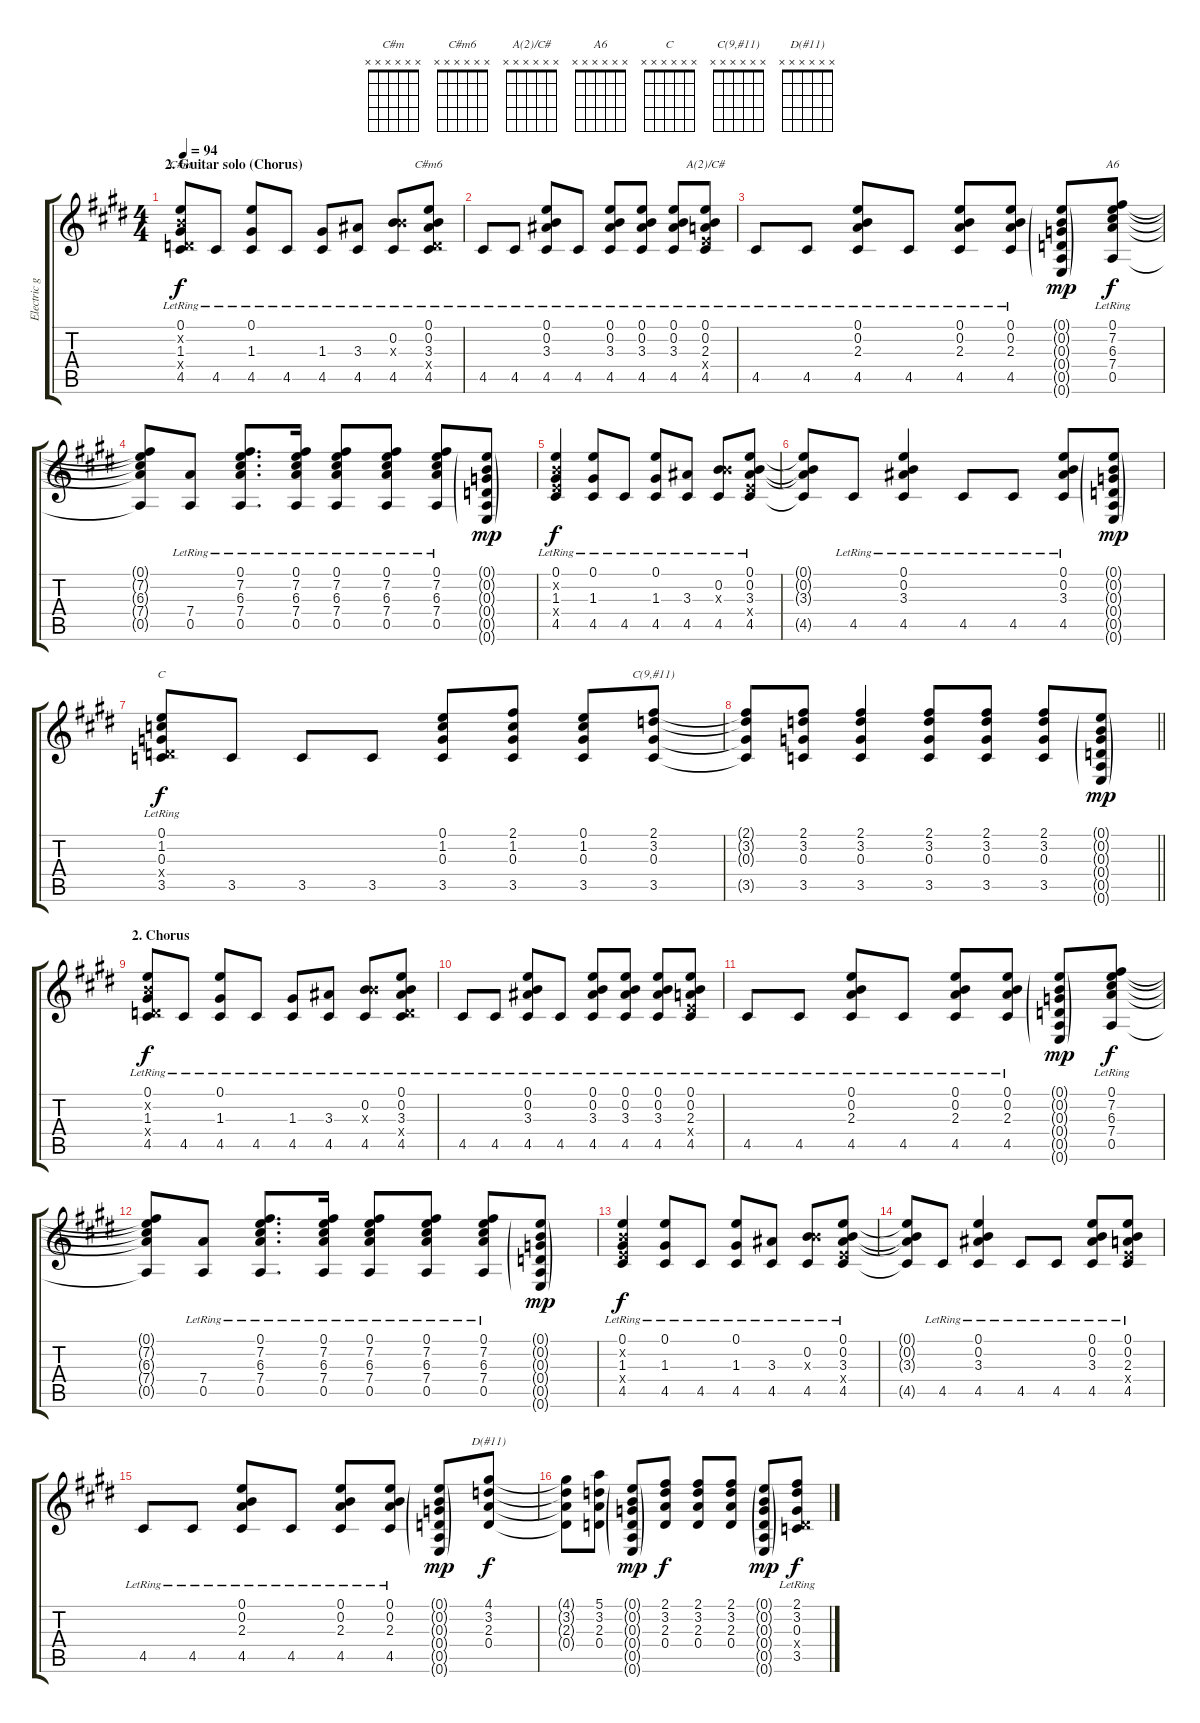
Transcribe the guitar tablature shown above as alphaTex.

\track ("Electric guitar: Main" "Electric g") {instrument electricguitarclean}
\staff {score tabs}
\tuning (E4 B3 G3 D3 A2 E2) {hide}
\chord ("C#m" x x x x x x)
\chord ("C#m6" x x x x x x)
\chord ("A(2)/C#" x x x x x x)
\chord ("A6" x x x x x x)
\chord ("C" x x x x x x)
\chord ("C(9,#11)" x x x x x x)
\chord ("D(#11)" x x x x x x)
\ts (4 4)
\section ("" "2. Guitar solo (Chorus)")
\tempo 94
\clef g2
\ks e
(0.1{lr} 0.2{x} 1.3{lr} 0.4{x} 4.5{lr}).8{ch "C#m" dy f instrument overdrivenguitar} 4.5{lr}.8 (0.1{lr} 1.3{lr} 4.5{lr}).8 4.5{lr}.8 (1.3{lr} 4.5{lr}).8 (3.3 4.5{lr}).8 (0.2 4.3{x} 4.5{lr}).8 (0.1{lr} 0.2{lr} 3.3{lr} 0.4{x} 4.5{lr}).8{ch "C#m6"} |
4.5{lr}.8 4.5{lr}.8 (0.1{lr} 0.2{lr} 3.3{lr} 4.5{lr}).8 4.5{lr}.8 (0.1{lr} 0.2{lr} 3.3{lr} 4.5{lr}).8 (0.1{lr} 0.2{lr} 3.3{lr} 4.5{lr}).8 (0.1{lr} 0.2{lr} 3.3{lr} 4.5{lr}).8 (0.1{lr} 0.2{lr} 2.3{lr} 2.4{x} 4.5{lr}).8{ch "A(2)/C#"} |
4.5{lr}.8 4.5{lr}.8 (0.1{lr} 0.2{lr} 2.3{lr} 4.5{lr}).8 4.5{lr}.8 (0.1{lr} 0.2{lr} 2.3{lr} 4.5{lr}).8 (0.1{lr} 0.2{lr} 2.3{lr} 4.5{lr}).8 (0.1{g} 0.2{g} 0.3{g} 0.4{g} 0.5{g} 0.6{g}).8{dy mp} (0.1{lr} 7.2{lr} 6.3{lr} 7.4{lr} 0.5{lr}).8{ch "A6" dy f} |
(0.1{t} 7.2{t} 6.3{t} 7.4{t} 0.5{t}).8 (7.4{lr} 0.5{lr}).8 (0.1{lr} 7.2{lr} 6.3{lr} 7.4{lr} 0.5{lr}).8{d} (0.1{lr} 7.2{lr} 6.3{lr} 7.4{lr} 0.5{lr}).16 (0.1{lr} 7.2{lr} 6.3{lr} 7.4{lr} 0.5{lr}).8 (0.1{lr} 7.2{lr} 6.3{lr} 7.4{lr} 0.5{lr}).8 (0.1{lr} 7.2{lr} 6.3{lr} 7.4{lr} 0.5{lr}).8 (0.1{g} 0.2{g} 0.3{g} 0.4{g} 0.5{g} 0.6{g}).8{dy mp} |
(0.1{lr} 0.2{x} 1.3{lr} 2.4{x} 4.5{lr}).4{dy f} (0.1{lr} 1.3{lr} 4.5{lr}).8 4.5{lr}.8 (0.1{lr} 1.3{lr} 4.5{lr}).8 (3.3{lr} 4.5{lr}).8 (0.2 4.3{x} 4.5{lr}).8 (0.1{lr} 0.2{lr} 3.3{lr} 2.4{x} 4.5{lr}).8 |
(0.1{t} 0.2{t} 3.3{t} 4.5{t}).8 4.5{lr}.8 (0.1{lr} 0.2{lr} 3.3{lr} 4.5{lr}).4 4.5{lr}.8 4.5{lr}.8 (0.1{lr} 0.2{lr} 3.3{lr} 4.5{lr}).8 (0.1{g} 0.2{g} 0.3{g} 0.4{g} 0.5{g} 0.6{g}).8{dy mp} |
(0.1{lr} 1.2{lr} 0.3{lr} 0.4{x} 3.5).8{ch "C" dy f} 3.5.8 3.5.8 3.5.8 (0.1 1.2 0.3 3.5).8 (2.1 1.2 0.3 3.5).8 (0.1 1.2 0.3 3.5).8 (2.1 3.2 0.3 3.5).8{ch "C(9,#11)"} |
\barLineRight lightlight
(2.1{t} 3.2{t} 0.3{t} 3.5{t}).8 (2.1 3.2 0.3 3.5).8 (2.1 3.2 0.3 3.5).4 (2.1 3.2 0.3 3.5).8 (2.1 3.2 0.3 3.5).8 (2.1 3.2 0.3 3.5).8 (0.1{g} 0.2{g} 0.3{g} 0.4{g} 0.5{g} 0.6{g}).8{dy mp} |
\section ("" "2. Chorus")
(0.1{lr} 0.2{x} 1.3{lr} 0.4{x} 4.5{lr}).8{dy f} 4.5{lr}.8 (0.1{lr} 1.3{lr} 4.5{lr}).8 4.5{lr}.8 (1.3{lr} 4.5{lr}).8 (3.3 4.5{lr}).8 (0.2 4.3{x} 4.5{lr}).8 (0.1{lr} 0.2{lr} 3.3{lr} 0.4{x} 4.5{lr}).8 |
4.5{lr}.8 4.5{lr}.8 (0.1{lr} 0.2{lr} 3.3{lr} 4.5{lr}).8 4.5{lr}.8 (0.1{lr} 0.2{lr} 3.3{lr} 4.5{lr}).8 (0.1{lr} 0.2{lr} 3.3{lr} 4.5{lr}).8 (0.1{lr} 0.2{lr} 3.3{lr} 4.5{lr}).8 (0.1{lr} 0.2{lr} 2.3{lr} 2.4{x} 4.5{lr}).8 |
4.5{lr}.8 4.5{lr}.8 (0.1{lr} 0.2{lr} 2.3{lr} 4.5{lr}).8 4.5{lr}.8 (0.1{lr} 0.2{lr} 2.3{lr} 4.5{lr}).8 (0.1{lr} 0.2{lr} 2.3{lr} 4.5{lr}).8 (0.1{g} 0.2{g} 0.3{g} 0.4{g} 0.5{g} 0.6{g}).8{dy mp} (0.1{lr} 7.2{lr} 6.3{lr} 7.4{lr} 0.5{lr}).8{dy f} |
(0.1{t} 7.2{t} 6.3{t} 7.4{t} 0.5{t}).8 (7.4{lr} 0.5{lr}).8 (0.1{lr} 7.2{lr} 6.3{lr} 7.4{lr} 0.5{lr}).8{d} (0.1{lr} 7.2{lr} 6.3{lr} 7.4{lr} 0.5{lr}).16 (0.1{lr} 7.2{lr} 6.3{lr} 7.4{lr} 0.5{lr}).8 (0.1{lr} 7.2{lr} 6.3{lr} 7.4{lr} 0.5{lr}).8 (0.1{lr} 7.2{lr} 6.3{lr} 7.4{lr} 0.5{lr}).8 (0.1{g} 0.2{g} 0.3{g} 0.4{g} 0.5{g} 0.6{g}).8{dy mp} |
(0.1{lr} 0.2{x} 1.3{lr} 2.4{x} 4.5{lr}).4{dy f} (0.1{lr} 1.3{lr} 4.5{lr}).8 4.5{lr}.8 (0.1{lr} 1.3{lr} 4.5{lr}).8 (3.3{lr} 4.5{lr}).8 (0.2 4.3{x} 4.5{lr}).8 (0.1{lr} 0.2{lr} 3.3{lr} 2.4{x} 4.5{lr}).8 |
(0.1{t} 0.2{t} 3.3{t} 4.5{t}).8 4.5{lr}.8 (0.1{lr} 0.2{lr} 3.3{lr} 4.5{lr}).4 4.5{lr}.8 4.5{lr}.8 (0.1{lr} 0.2{lr} 3.3{lr} 4.5{lr}).8 (0.1{lr} 0.2{lr} 2.3{lr} 2.4{x} 4.5{lr}).8 |
4.5{lr}.8 4.5{lr}.8 (0.1{lr} 0.2{lr} 2.3{lr} 4.5{lr}).8 4.5{lr}.8 (0.1{lr} 0.2{lr} 2.3{lr} 4.5{lr}).8 (0.1{lr} 0.2{lr} 2.3{lr} 4.5{lr}).8 (0.1{g} 0.2{g} 0.3{g} 0.4{g} 0.5{g} 0.6{g}).8{dy mp} (4.1 3.2 2.3 0.4).8{ch "D(#11)" dy f} |
(4.1{t} 3.2{t} 2.3{t} 0.4{t}).8 (5.1 3.2 2.3 0.4).8 (0.1{g} 0.2{g} 0.3{g} 0.4{g} 0.5{g} 0.6{g}).8{dy mp} (2.1 3.2 2.3 0.4).8{dy f} (2.1 3.2 2.3 0.4).8 (2.1 3.2 2.3 0.4).8 (0.1{g} 0.2{g} 0.3{g} 0.4{g} 0.5{g} 0.6{g}).8{dy mp} (2.1{lr} 3.2{lr} 0.3{lr} 0.4{x} 3.5).8{dy f}
